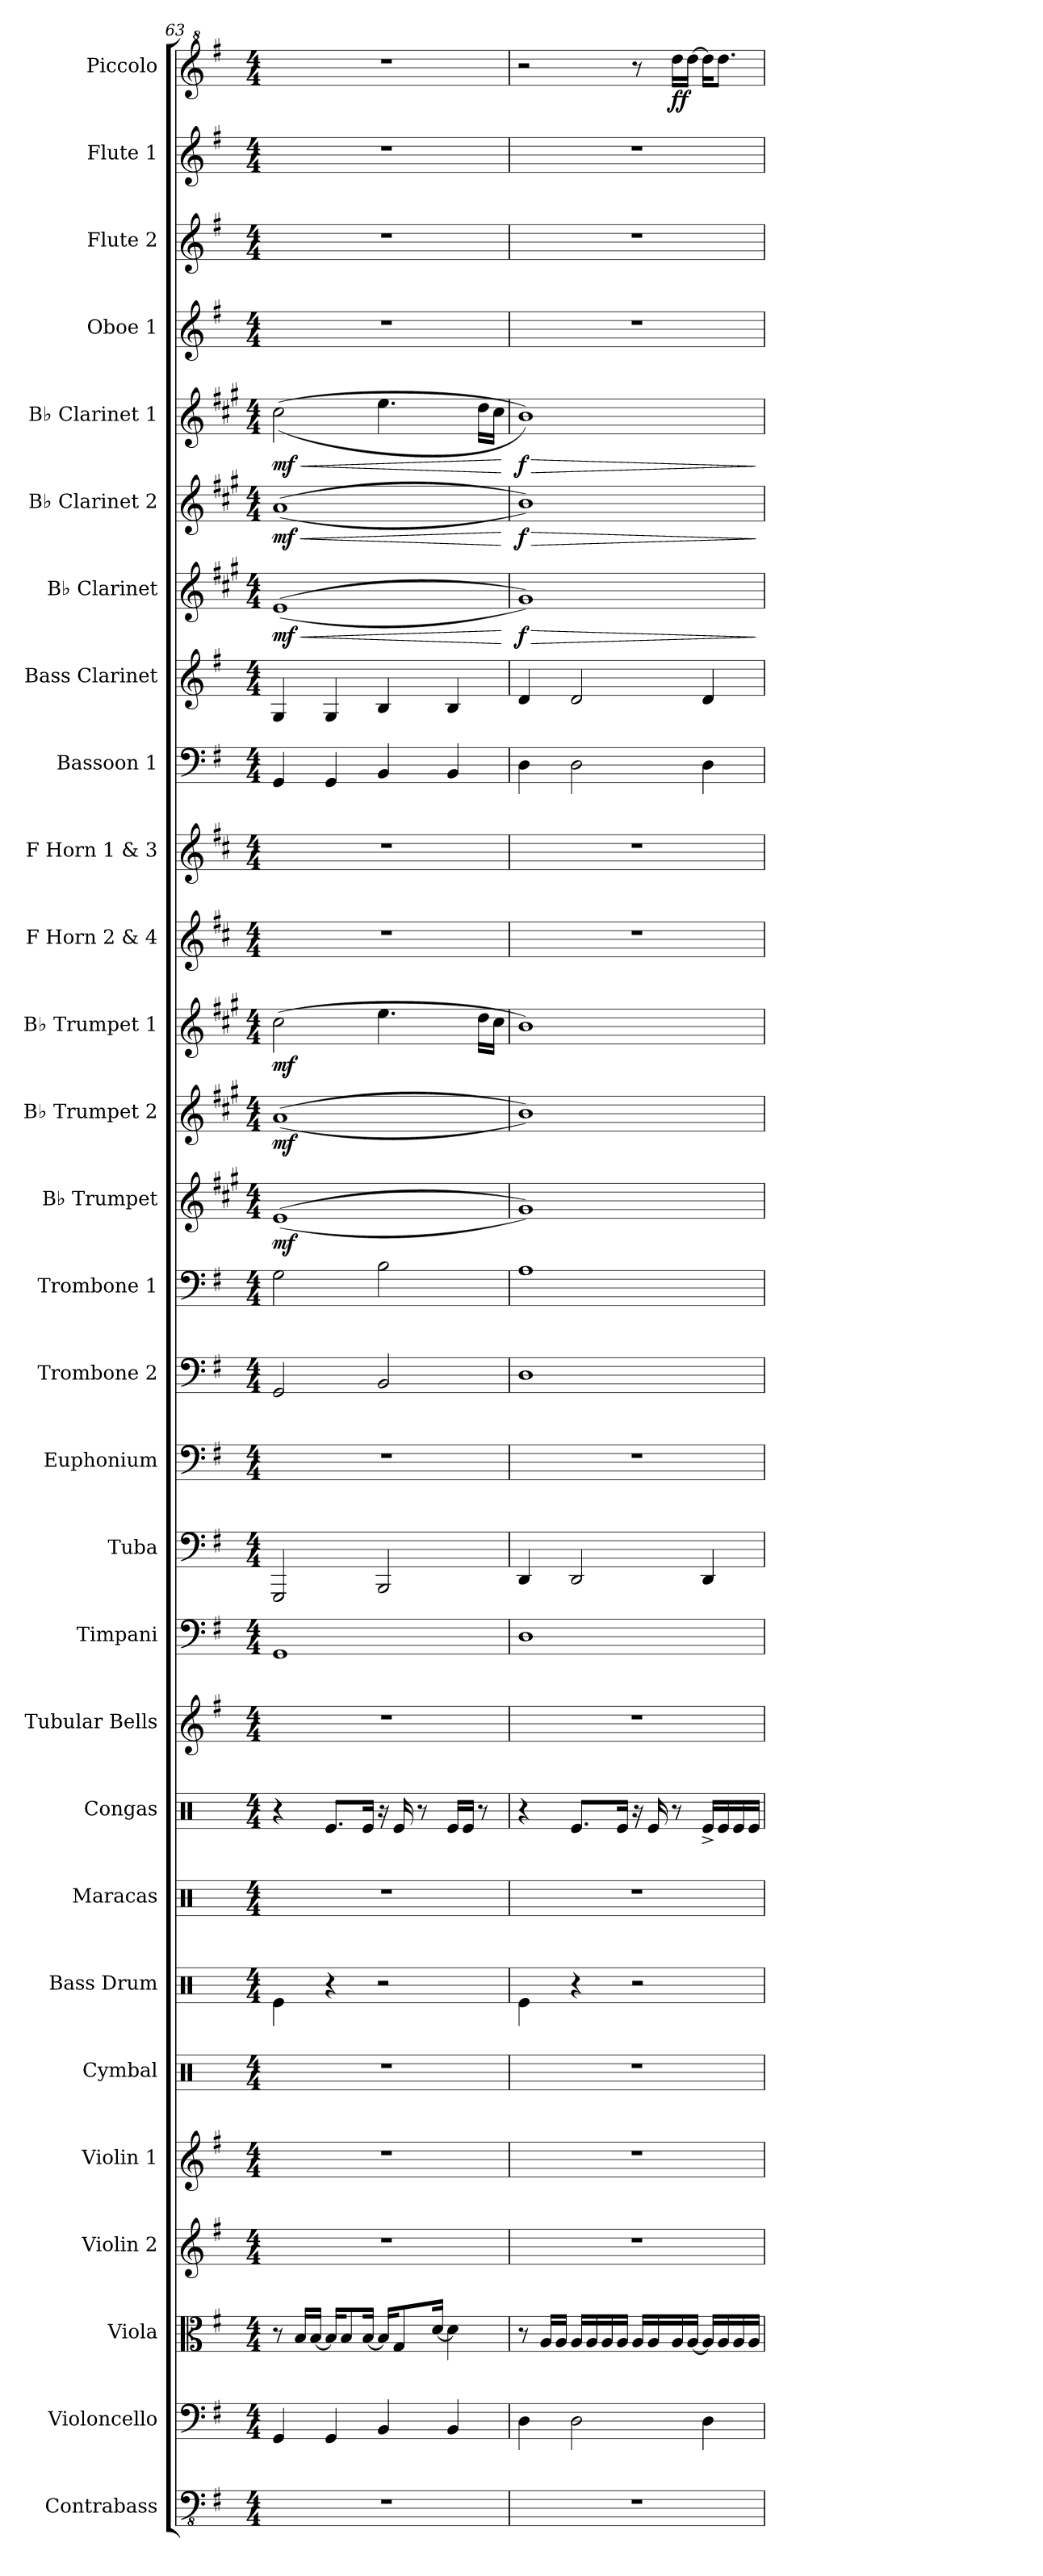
**kern	**kern	**kern	**kern	**kern	**kern	**kern	**kern	**kern	**kern	**kern	**kern	**kern	**kern	**kern	**kern	**dynam	**kern	**dynam	**kern	**dynam	**kern	**kern	**kern	**kern	**kern	**dynam	**kern	**dynam	**kern	**dynam	**kern	**kern	**kern	**kern	**dynam
*part29	*part28	*part27	*part26	*part25	*part24	*part23	*part22	*part21	*part20	*part19	*part18	*part17	*part16	*part15	*part14	*part14	*part13	*part13	*part12	*part12	*part11	*part10	*part9	*part8	*part7	*part7	*part6	*part6	*part5	*part5	*part4	*part3	*part2	*part1	*part1
*staff29	*staff28	*staff27	*staff26	*staff25	*staff24	*staff23	*staff22	*staff21	*staff20	*staff19	*staff18	*staff17	*staff16	*staff15	*staff14	*staff14	*staff13	*staff13	*staff12	*staff12	*staff11	*staff10	*staff9	*staff8	*staff7	*staff7	*staff6	*staff6	*staff5	*staff5	*staff4	*staff3	*staff2	*staff1	*staff1
*I"Contrabass	*I"Violoncello	*I"Viola	*I"Violin 2	*I"Violin 1	*I"Cymbal	*I"Bass Drum	*I"Maracas	*I"Congas	*I"Tubular Bells	*I"Timpani	*I"Tuba	*I"Euphonium	*I"Trombone 2	*I"Trombone 1	*I"B♭ Trumpet	*	*I"B♭ Trumpet 2	*	*I"B♭ Trumpet 1	*	*I"F Horn 2 &amp; 4	*I"F Horn 1 &amp; 3	*I"Bassoon 1	*I"Bass Clarinet	*I"B♭ Clarinet	*	*I"B♭ Clarinet 2	*	*I"B♭ Clarinet 1	*	*I"Oboe 1	*I"Flute 2	*I"Flute 1	*I"Piccolo	*
*I'Cb.	*I'Vc.	*I'Vla.	*I'Vln. 2	*I'Vln. 1	*I'Cym.	*I'B. Dr.	*I'Mrcs.	*I'Co.	*I'Tu. Be.	*I'Timp.	*I'Tba.	*I'Euph.	*I'Tbn. 2	*I'Tbn. 1	*I'B♭ Tpt.	*	*I'B♭ Tpt. 2	*	*I'B♭ Tpt. 1	*	*I'F Hn. 2 4	*I'F Hn. 1 3	*I'Bsn. 1	*I'B. Cl.	*I'B♭ Cl.	*	*I'B♭ Cl. 2	*	*I'B♭ Cl. 1	*	*I'Ob. 1	*I'Fl. 2	*I'Fl. 1	*I'Picc.	*
!!LO:PB:g=z
*clefFv4	*clefF4	*clefC3	*clefG2	*clefG2	*clefX	*clefX	*clefX	*clefX	*clefG2	*clefF4	*clefF4	*clefF4	*clefF4	*clefF4	*clefG2	*	*clefG2	*	*clefG2	*	*clefG2	*clefG2	*clefF4	*clefG2	*clefG2	*	*clefG2	*	*clefG2	*	*clefG2	*clefG2	*clefG2	*clefG^2	*
*	*	*	*	*	*	*	*	*	*	*	*	*	*	*	*ITrd1c2	*	*ITrd1c2	*	*ITrd1c2	*	*ITrd4c7	*ITrd4c7	*	*ITrd8c14	*ITrd1c2	*	*ITrd1c2	*	*ITrd1c2	*	*	*	*	*ITrd-7c-12	*
*k[f#]	*k[f#]	*k[f#]	*k[f#]	*k[f#]	*k[]	*k[]	*k[]	*k[]	*k[f#]	*k[f#]	*k[f#]	*k[f#]	*k[f#]	*k[f#]	*k[f#]	*	*k[f#]	*	*k[f#]	*	*k[f#]	*k[f#]	*k[f#]	*k[f#]	*k[f#]	*	*k[f#]	*	*k[f#]	*	*k[f#]	*k[f#]	*k[f#]	*k[f#]	*
*M4/4	*M4/4	*M4/4	*M4/4	*M4/4	*M4/4	*M4/4	*M4/4	*M4/4	*M4/4	*M4/4	*M4/4	*M4/4	*M4/4	*M4/4	*M4/4	*	*M4/4	*	*M4/4	*	*M4/4	*M4/4	*M4/4	*M4/4	*M4/4	*	*M4/4	*	*M4/4	*	*M4/4	*M4/4	*M4/4	*M4/4	*
=63	=63	=63	=63	=63	=63	=63	=63	=63	=63	=63	=63	=63	=63	=63	=63	=63	=63	=63	=63	=63	=63	=63	=63	=63	=63	=63	=63	=63	=63	=63	=63	=63	=63	=63	=63
!	!	!	!	!	!	!	!	!	!	!	!	!	!	!	!	!LO:DY:b	!	!LO:DY:b	!	!LO:DY:b	!	!	!	!	!	!LO:HP:b	!	!LO:HP:b	!	!LO:HP:b	!	!	!	!	!
!	!	!	!	!	!	!	!	!	!	!	!	!	!	!	!	!	!	!	!	!	!	!	!	!	!	!LO:DY:n=1:b	!	!LO:DY:n=1:b	!	!LO:DY:n=1:b	!	!	!	!	!
1r	4GG/	8r	1r	1r	1r	4Re\	1r	4r	1r	1GG	2GGG/	1r	2GG/	2G\	((1d	mf	((1g	mf	(2b\	mf	1r	1r	4GG/	4GG/	((1d	< mf	((1g	< mf	((2b\	< mf	1r	1r	1r	1r	.
.	.	16B/LL	.	.	.	.	.	.	.	.	.	.	.	.	.	.	.	.	.	.	.	.	.	.	.	.	.	.	.	.	.	.	.	.	.
.	.	[16B/JJ	.	.	.	.	.	.	.	.	.	.	.	.	.	.	.	.	.	.	.	.	.	.	.	.	.	.	.	.	.	.	.	.	.
.	4GG/	16B/KL]	.	.	.	4r	.	8.Re/L	.	.	.	.	.	.	.	.	.	.	.	.	.	.	4GG/	4GG/	.	.	.	.	.	.	.	.	.	.	.
.	.	8B/	.	.	.	.	.	.	.	.	.	.	.	.	.	.	.	.	.	.	.	.	.	.	.	.	.	.	.	.	.	.	.	.	.
.	.	[16B/Jk	.	.	.	.	.	16Re/Jk	.	.	.	.	.	.	.	.	.	.	.	.	.	.	.	.	.	.	.	.	.	.	.	.	.	.	.
.	4BB/	16B/KL]	.	.	.	2r	.	16r	.	.	2BBB/	.	2BB/	2B\	.	.	.	.	4.dd\	.	.	.	4BB/	4BB/	.	.	.	.	4.dd\	.	.	.	.	.	.
.	.	8G/	.	.	.	.	.	16Re/	.	.	.	.	.	.	.	.	.	.	.	.	.	.	.	.	.	.	.	.	.	.	.	.	.	.	.
.	.	.	.	.	.	.	.	8r	.	.	.	.	.	.	.	.	.	.	.	.	.	.	.	.	.	.	.	.	.	.	.	.	.	.	.
.	.	[16d/Jk	.	.	.	.	.	.	.	.	.	.	.	.	.	.	.	.	.	.	.	.	.	.	.	.	.	.	.	.	.	.	.	.	.
.	4BB/	4d\]	.	.	.	.	.	16Re/LL	.	.	.	.	.	.	.	.	.	.	.	.	.	.	4BB/	4BB/	.	.	.	.	.	.	.	.	.	.	.
.	.	.	.	.	.	.	.	16Re/JJ	.	.	.	.	.	.	.	.	.	.	.	.	.	.	.	.	.	.	.	.	.	.	.	.	.	.	.
.	.	.	.	.	.	.	.	8r	.	.	.	.	.	.	.	.	.	.	16cc\LL	.	.	.	.	.	.	.	.	.	16cc\LL	.	.	.	.	.	.
.	.	.	.	.	.	.	.	.	.	.	.	.	.	.	.	.	.	.	16b\JJ	.	.	.	.	.	.	.	.	.	16b\JJ	.	.	.	.	.	.
.	.	.	.	.	.	.	.	.	.	.	.	.	.	.	.	.	.	.	.	.	.	.	.	.	.	[	.	[	.	[	.	.	.	.	.
=64	=64	=64	=64	=64	=64	=64	=64	=64	=64	=64	=64	=64	=64	=64	=64	=64	=64	=64	=64	=64	=64	=64	=64	=64	=64	=64	=64	=64	=64	=64	=64	=64	=64	=64	=64
!	!	!	!	!	!	!	!	!	!	!	!	!	!	!	!	!	!	!	!	!	!	!	!	!	!	!LO:HP:b	!	!LO:HP:b	!	!LO:HP:b	!	!	!	!	!
!	!	!	!	!	!	!	!	!	!	!	!	!	!	!	!	!	!	!	!	!	!	!	!	!	!	!LO:DY:n=1:b	!	!LO:DY:n=1:b	!	!LO:DY:n=1:b	!	!	!	!	!
1r	4D\	8r	1r	1r	1r	4Re\	1r	4r	1r	1D	4DD/	1r	1D	1A	1f#))	.	1a))	.	1a)	.	1r	1r	4D\	4D/	1f#))	> f	1a))	> f	1a))	> f	1r	1r	1r	2r	.
.	.	16A/LL	.	.	.	.	.	.	.	.	.	.	.	.	.	.	.	.	.	.	.	.	.	.	.	.	.	.	.	.	.	.	.	.	.
.	.	16A/JJ	.	.	.	.	.	.	.	.	.	.	.	.	.	.	.	.	.	.	.	.	.	.	.	.	.	.	.	.	.	.	.	.	.
.	2D\	16A/LL	.	.	.	4r	.	8.Re/L	.	.	2DD/	.	.	.	.	.	.	.	.	.	.	.	2D\	2D/	.	.	.	.	.	.	.	.	.	.	.
.	.	16A/	.	.	.	.	.	.	.	.	.	.	.	.	.	.	.	.	.	.	.	.	.	.	.	.	.	.	.	.	.	.	.	.	.
.	.	16A/	.	.	.	.	.	.	.	.	.	.	.	.	.	.	.	.	.	.	.	.	.	.	.	.	.	.	.	.	.	.	.	.	.
.	.	16A/JJ	.	.	.	.	.	16Re/Jk	.	.	.	.	.	.	.	.	.	.	.	.	.	.	.	.	.	.	.	.	.	.	.	.	.	.	.
.	.	16A/LL	.	.	.	2r	.	16r	.	.	.	.	.	.	.	.	.	.	.	.	.	.	.	.	.	.	.	.	.	.	.	.	.	8r	.
.	.	16A/	.	.	.	.	.	16Re/	.	.	.	.	.	.	.	.	.	.	.	.	.	.	.	.	.	.	.	.	.	.	.	.	.	.	.
!	!	!	!	!	!	!	!	!	!	!	!	!	!	!	!	!	!	!	!	!	!	!	!	!	!	!	!	!	!	!	!	!	!	!	!LO:DY:b
.	.	16A/	.	.	.	.	.	8r	.	.	.	.	.	.	.	.	.	.	.	.	.	.	.	.	.	.	.	.	.	.	.	.	.	16dddd\LL	ff
.	.	[16A/JJ	.	.	.	.	.	.	.	.	.	.	.	.	.	.	.	.	.	.	.	.	.	.	.	.	.	.	.	.	.	.	.	[16dddd\JJ	.
.	4D\	16A/LL]	.	.	.	.	.	16Re^/LL	.	.	4DD/	.	.	.	.	.	.	.	.	.	.	.	4D\	4D/	.	.	.	.	.	.	.	.	.	16dddd\KL]	.
.	.	16A/	.	.	.	.	.	16Re/	.	.	.	.	.	.	.	.	.	.	.	.	.	.	.	.	.	.	.	.	.	.	.	.	.	8.dddd\J	.
.	.	16A/	.	.	.	.	.	16Re/	.	.	.	.	.	.	.	.	.	.	.	.	.	.	.	.	.	.	.	.	.	.	.	.	.	.	.
.	.	16A/JJ	.	.	.	.	.	16Re/JJ	.	.	.	.	.	.	.	.	.	.	.	.	.	.	.	.	.	.	.	.	.	.	.	.	.	.	.
.	.	.	.	.	.	.	.	.	.	.	.	.	.	.	.	.	.	.	.	.	.	.	.	.	.	]	.	]	.	]	.	.	.	.	.
=	=	=	=	=	=	=	=	=	=	=	=	=	=	=	=	=	=	=	=	=	=	=	=	=	=	=	=	=	=	=	=	=	=	=	=
*-	*-	*-	*-	*-	*-	*-	*-	*-	*-	*-	*-	*-	*-	*-	*-	*-	*-	*-	*-	*-	*-	*-	*-	*-	*-	*-	*-	*-	*-	*-	*-	*-	*-	*-	*-
